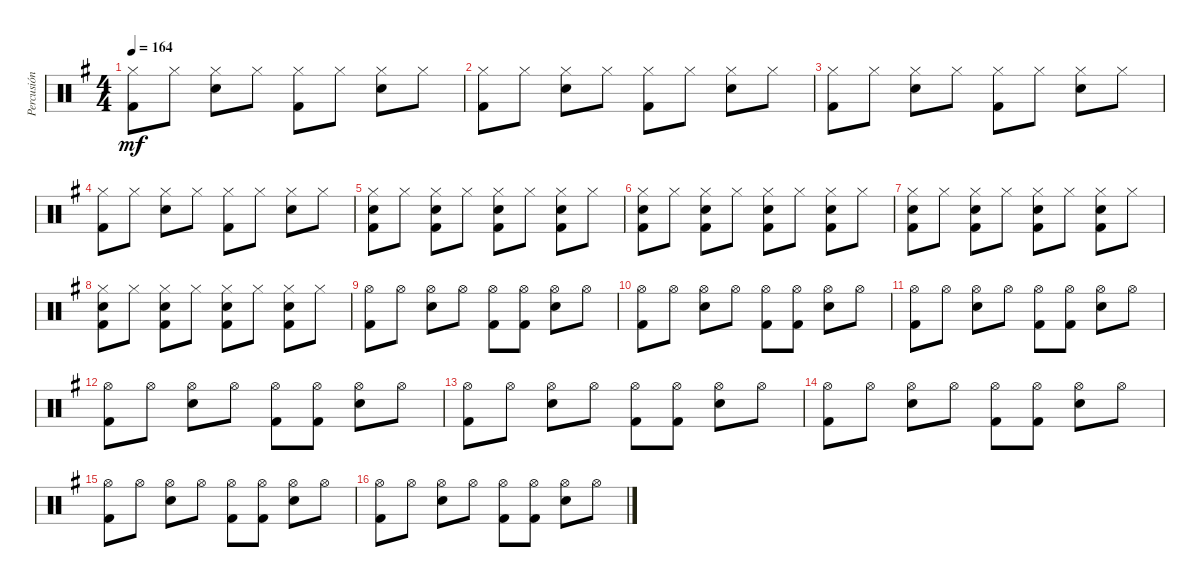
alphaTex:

\track ("Percusión" "Percusión") {instrument percussion}
\staff {score}
\articulation defaults
\ts (4 4)
\tempo 164
\clef neutral
\ks g
("Hi-Hat (closed)" "Kick (hit) 2").8{dy mf} "Hi-Hat (closed)".8 ("Hi-Hat (closed)" "Electric Snare (hit)").8 "Hi-Hat (closed)".8 ("Hi-Hat (closed)" "Kick (hit) 2").8 "Hi-Hat (closed)".8 ("Hi-Hat (closed)" "Electric Snare (hit)").8 "Hi-Hat (closed)".8 |
("Hi-Hat (closed)" "Kick (hit) 2").8 "Hi-Hat (closed)".8 ("Hi-Hat (closed)" "Electric Snare (hit)").8 "Hi-Hat (closed)".8 ("Hi-Hat (closed)" "Kick (hit) 2").8 "Hi-Hat (closed)".8 ("Hi-Hat (closed)" "Electric Snare (hit)").8 "Hi-Hat (closed)".8 |
("Hi-Hat (closed)" "Kick (hit) 2").8 "Hi-Hat (closed)".8 ("Hi-Hat (closed)" "Electric Snare (hit)").8 "Hi-Hat (closed)".8 ("Hi-Hat (closed)" "Kick (hit) 2").8 "Hi-Hat (closed)".8 ("Hi-Hat (closed)" "Electric Snare (hit)").8 "Hi-Hat (closed)".8 |
("Hi-Hat (closed)" "Kick (hit) 2").8 "Hi-Hat (closed)".8 ("Hi-Hat (closed)" "Electric Snare (hit)").8 "Hi-Hat (closed)".8 ("Hi-Hat (closed)" "Kick (hit) 2").8 "Hi-Hat (closed)".8 ("Hi-Hat (closed)" "Electric Snare (hit)").8 "Hi-Hat (closed)".8 |
("Hi-Hat (closed)" "Electric Snare (hit)" "Kick (hit) 2").8 "Hi-Hat (closed)".8 ("Hi-Hat (closed)" "Electric Snare (hit)" "Kick (hit) 2").8 "Hi-Hat (closed)".8 ("Hi-Hat (closed)" "Electric Snare (hit)" "Kick (hit) 2").8 "Hi-Hat (closed)".8 ("Hi-Hat (closed)" "Electric Snare (hit)" "Kick (hit) 2").8 "Hi-Hat (closed)".8 |
("Hi-Hat (closed)" "Electric Snare (hit)" "Kick (hit) 2").8 "Hi-Hat (closed)".8 ("Hi-Hat (closed)" "Electric Snare (hit)" "Kick (hit) 2").8 "Hi-Hat (closed)".8 ("Hi-Hat (closed)" "Electric Snare (hit)" "Kick (hit) 2").8 "Hi-Hat (closed)".8 ("Hi-Hat (closed)" "Electric Snare (hit)" "Kick (hit) 2").8 "Hi-Hat (closed)".8 |
("Hi-Hat (closed)" "Electric Snare (hit)" "Kick (hit) 2").8 "Hi-Hat (closed)".8 ("Hi-Hat (closed)" "Electric Snare (hit)" "Kick (hit) 2").8 "Hi-Hat (closed)".8 ("Hi-Hat (closed)" "Electric Snare (hit)" "Kick (hit) 2").8 "Hi-Hat (closed)".8 ("Hi-Hat (closed)" "Electric Snare (hit)" "Kick (hit) 2").8 "Hi-Hat (closed)".8 |
("Hi-Hat (closed)" "Electric Snare (hit)" "Kick (hit) 2").8 "Hi-Hat (closed)".8 ("Hi-Hat (closed)" "Electric Snare (hit)" "Kick (hit) 2").8 "Hi-Hat (closed)".8 ("Hi-Hat (closed)" "Electric Snare (hit)" "Kick (hit) 2").8 "Hi-Hat (closed)".8 ("Hi-Hat (closed)" "Electric Snare (hit)" "Kick (hit) 2").8 "Hi-Hat (closed)".8 |
("Hi-Hat (open)" "Kick (hit) 2").8 "Hi-Hat (open)".8 ("Hi-Hat (open)" "Electric Snare (hit)").8 "Hi-Hat (open)".8 ("Hi-Hat (open)" "Kick (hit) 2").8 ("Hi-Hat (open)" "Kick (hit) 2").8 ("Hi-Hat (open)" "Electric Snare (hit)").8 "Hi-Hat (open)".8 |
("Hi-Hat (open)" "Kick (hit) 2").8 "Hi-Hat (open)".8 ("Hi-Hat (open)" "Electric Snare (hit)").8 "Hi-Hat (open)".8 ("Hi-Hat (open)" "Kick (hit) 2").8 ("Hi-Hat (open)" "Kick (hit) 2").8 ("Hi-Hat (open)" "Electric Snare (hit)").8 "Hi-Hat (open)".8 |
("Hi-Hat (open)" "Kick (hit) 2").8 "Hi-Hat (open)".8 ("Hi-Hat (open)" "Electric Snare (hit)").8 "Hi-Hat (open)".8 ("Hi-Hat (open)" "Kick (hit) 2").8 ("Hi-Hat (open)" "Kick (hit) 2").8 ("Hi-Hat (open)" "Electric Snare (hit)").8 "Hi-Hat (open)".8 |
("Hi-Hat (open)" "Kick (hit) 2").8 "Hi-Hat (open)".8 ("Hi-Hat (open)" "Electric Snare (hit)").8 "Hi-Hat (open)".8 ("Hi-Hat (open)" "Kick (hit) 2").8 ("Hi-Hat (open)" "Kick (hit) 2").8 ("Hi-Hat (open)" "Electric Snare (hit)").8 "Hi-Hat (open)".8 |
("Hi-Hat (open)" "Kick (hit) 2").8 "Hi-Hat (open)".8 ("Hi-Hat (open)" "Electric Snare (hit)").8 "Hi-Hat (open)".8 ("Hi-Hat (open)" "Kick (hit) 2").8 ("Hi-Hat (open)" "Kick (hit) 2").8 ("Hi-Hat (open)" "Electric Snare (hit)").8 "Hi-Hat (open)".8 |
("Hi-Hat (open)" "Kick (hit) 2").8 "Hi-Hat (open)".8 ("Hi-Hat (open)" "Electric Snare (hit)").8 "Hi-Hat (open)".8 ("Hi-Hat (open)" "Kick (hit) 2").8 ("Hi-Hat (open)" "Kick (hit) 2").8 ("Hi-Hat (open)" "Electric Snare (hit)").8 "Hi-Hat (open)".8 |
("Hi-Hat (open)" "Kick (hit) 2").8 "Hi-Hat (open)".8 ("Hi-Hat (open)" "Electric Snare (hit)").8 "Hi-Hat (open)".8 ("Hi-Hat (open)" "Kick (hit) 2").8 ("Hi-Hat (open)" "Kick (hit) 2").8 ("Hi-Hat (open)" "Electric Snare (hit)").8 "Hi-Hat (open)".8 |
("Hi-Hat (open)" "Kick (hit) 2").8 "Hi-Hat (open)".8 ("Hi-Hat (open)" "Electric Snare (hit)").8 "Hi-Hat (open)".8 ("Hi-Hat (open)" "Kick (hit) 2").8 ("Hi-Hat (open)" "Kick (hit) 2").8 ("Hi-Hat (open)" "Electric Snare (hit)").8 "Hi-Hat (open)".8
